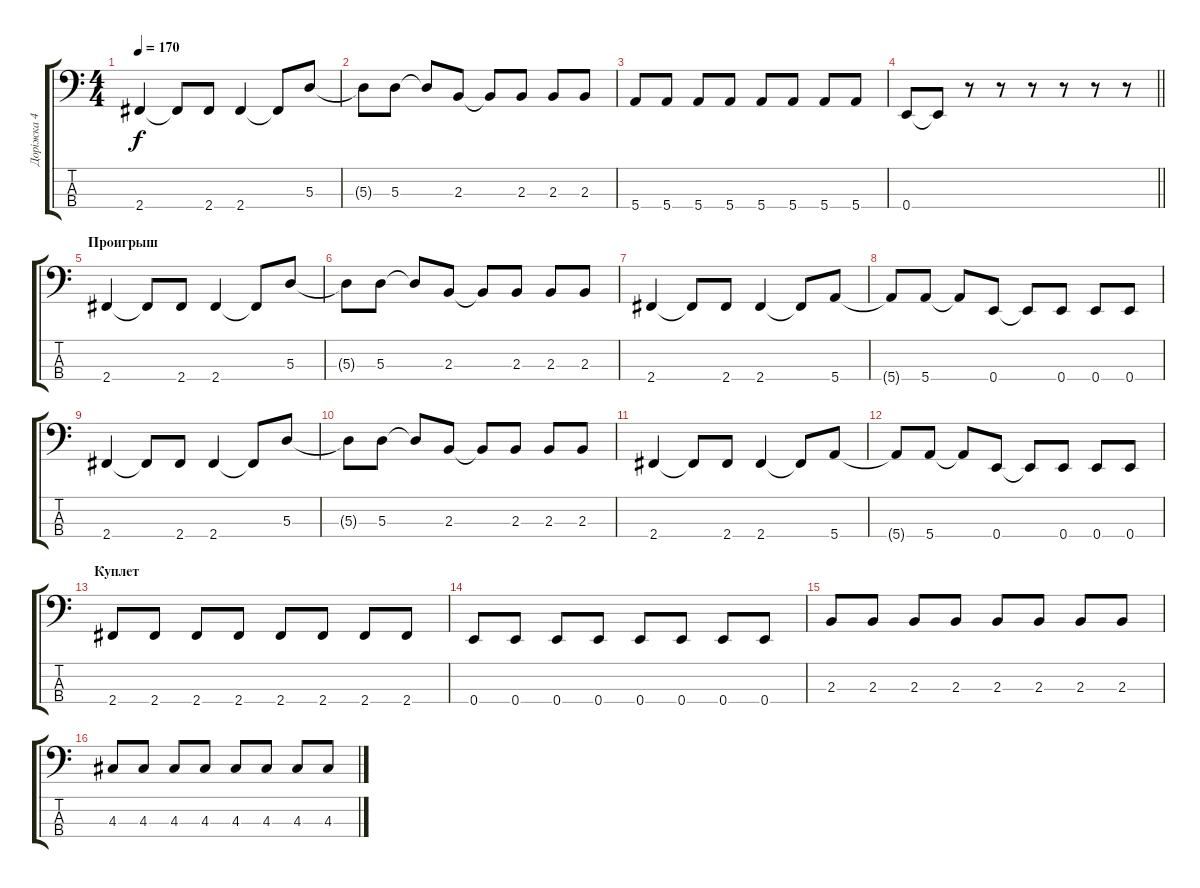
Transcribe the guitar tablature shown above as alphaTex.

\track ("Доріжка 4" "Доріжка 4") {instrument electricbassfinger}
\staff {score tabs}
\tuning (G2 D2 A1 E1) {hide}
\ts (4 4)
\tempo 170
\clef f4
\ks c
2.4.4{dy f} 2.4{t}.8 2.4.8 2.4.4 2.4{t}.8 5.3.8 |
5.3{t}.8 5.3.8 5.3{t}.8 2.3.8 2.3{t}.8 2.3.8 2.3.8 2.3.8 |
5.4.8 5.4.8 5.4.8 5.4.8 5.4.8 5.4.8 5.4.8 5.4.8 |
\barLineRight lightlight
0.4.8 0.4{t}.8 r.8 r.8 r.8 r.8 r.8 r.8 |
\section ("" "Проигрыш")
2.4.4 2.4{t}.8 2.4.8 2.4.4 2.4{t}.8 5.3.8 |
5.3{t}.8 5.3.8 5.3{t}.8 2.3.8 2.3{t}.8 2.3.8 2.3.8 2.3.8 |
2.4.4 2.4{t}.8 2.4.8 2.4.4 2.4{t}.8 5.4.8 |
5.4{t}.8 5.4.8 5.4{t}.8 0.4.8 0.4{t}.8 0.4.8 0.4.8 0.4.8 |
2.4.4 2.4{t}.8 2.4.8 2.4.4 2.4{t}.8 5.3.8 |
5.3{t}.8 5.3.8 5.3{t}.8 2.3.8 2.3{t}.8 2.3.8 2.3.8 2.3.8 |
2.4.4 2.4{t}.8 2.4.8 2.4.4 2.4{t}.8 5.4.8 |
5.4{t}.8 5.4.8 5.4{t}.8 0.4.8 0.4{t}.8 0.4.8 0.4.8 0.4.8 |
\section ("" "Куплет")
2.4.8 2.4.8 2.4.8 2.4.8 2.4.8 2.4.8 2.4.8 2.4.8 |
0.4.8 0.4.8 0.4.8 0.4.8 0.4.8 0.4.8 0.4.8 0.4.8 |
2.3.8 2.3.8 2.3.8 2.3.8 2.3.8 2.3.8 2.3.8 2.3.8 |
4.3.8 4.3.8 4.3.8 4.3.8 4.3.8 4.3.8 4.3.8 4.3.8
